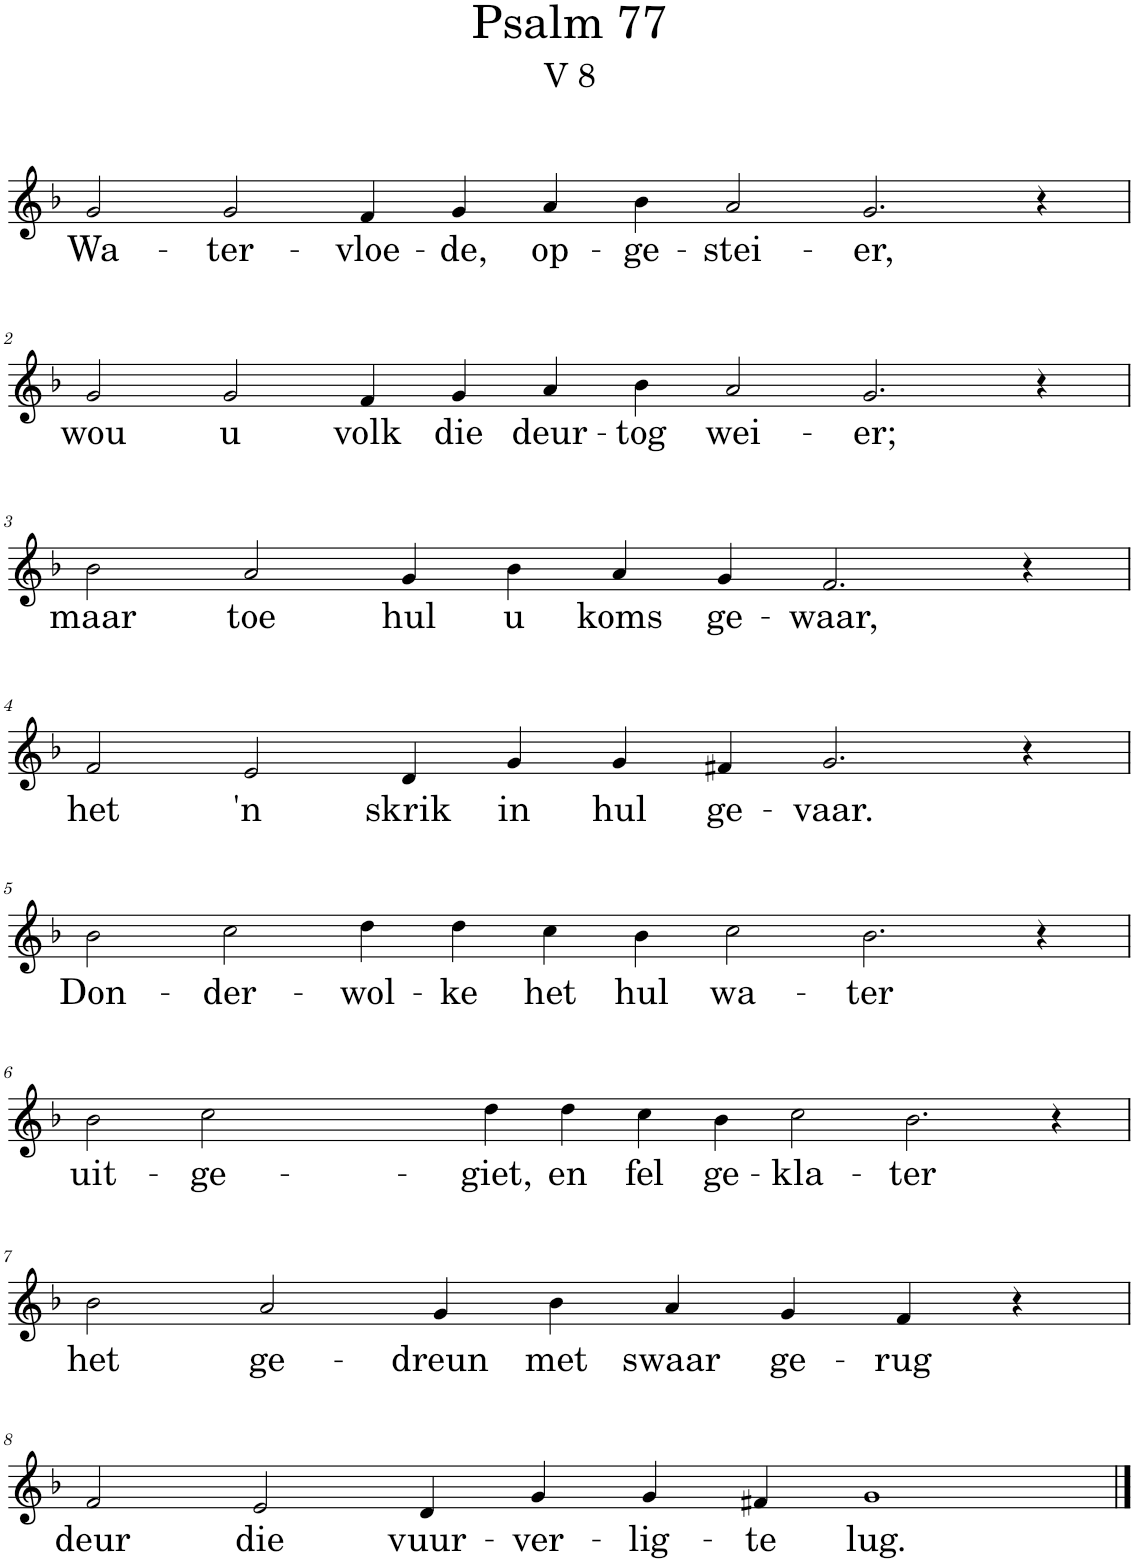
**kern	**text
*part1	*part1
*staff1	*staff1
*I"Pipe Organ	*
*I'Org.	*
*clefG2	*
*k[b-]	*
*M14/4	*
=1	=1
!	!LO:LY:b
2g/	Wa-
!	!LO:LY:b
2g/	-ter-
!	!LO:LY:b
4f/	-vloe-
!	!LO:LY:b
4g/	-de,
!	!LO:LY:b
4a/	op-
!	!LO:LY:b
4b-\	-ge-
!	!LO:LY:b
2a/	-stei-
!	!LO:LY:b
2.g/	-er,
4r	.
!!LO:LB:g=z
=2	=2
!	!LO:LY:b
2g/	wou
!	!LO:LY:b
2g/	u
!	!LO:LY:b
4f/	volk
!	!LO:LY:b
4g/	die
!	!LO:LY:b
4a/	deur-
!	!LO:LY:b
4b-\	-tog
!	!LO:LY:b
2a/	wei-
!	!LO:LY:b
2.g/	-er;
4r	.
!!LO:LB:g=z
=3	=3
*M12/4	*
!	!LO:LY:b
2b-\	maar
!	!LO:LY:b
2a/	toe
!	!LO:LY:b
4g/	hul
!	!LO:LY:b
4b-\	u
!	!LO:LY:b
4a/	koms
!	!LO:LY:b
4g/	ge-
!	!LO:LY:b
2.f/	-waar,
4r	.
!!LO:LB:g=z
=4	=4
!	!LO:LY:b
2f/	het
!	!LO:LY:b
2e/	'n
!	!LO:LY:b
4d/	skrik
!	!LO:LY:b
4g/	in
!	!LO:LY:b
4g/	hul
!	!LO:LY:b
4f#X/	ge-
!	!LO:LY:b
2.g/	-vaar.
4r	.
!!LO:LB:g=z
=5	=5
*M14/4	*
!	!LO:LY:b
2b-\	Don-
!	!LO:LY:b
2cc\	-der-
!	!LO:LY:b
4dd\	-wol-
!	!LO:LY:b
4dd\	-ke
!	!LO:LY:b
4cc\	het
!	!LO:LY:b
4b-\	hul
!	!LO:LY:b
2cc\	wa-
!	!LO:LY:b
2.b-\	-ter
4r	.
!!LO:LB:g=z
=6	=6
!	!LO:LY:b
2b-\	uit-
!	!LO:LY:b
2cc\	-ge-
!	!LO:LY:b
4dd\	-giet,
!	!LO:LY:b
4dd\	en
!	!LO:LY:b
4cc\	fel
!	!LO:LY:b
4b-\	ge-
!	!LO:LY:b
2cc\	-kla-
!	!LO:LY:b
2.b-\	-ter
4r	.
!!LO:LB:g=z
=7	=7
*M12/4	*
!	!LO:LY:b
2b-\	het
!	!LO:LY:b
2a/	ge-
!	!LO:LY:b
4g/	-dreun
!	!LO:LY:b
4b-\	met
!	!LO:LY:b
4a/	swaar
!	!LO:LY:b
4g/	ge-
!	!LO:LY:b
4f/	-rug
4r	.
!!LO:LB:g=z
=8	=8
*M14/4	*
!	!LO:LY:b
2f/	deur
!	!LO:LY:b
2e/	die
!	!LO:LY:b
4d/	vuur-
!	!LO:LY:b
4g/	-ver-
!	!LO:LY:b
4g/	-lig-
!	!LO:LY:b
4f#X/	-te
!	!LO:LY:b
1g	lug.
==	==
*-	*-
